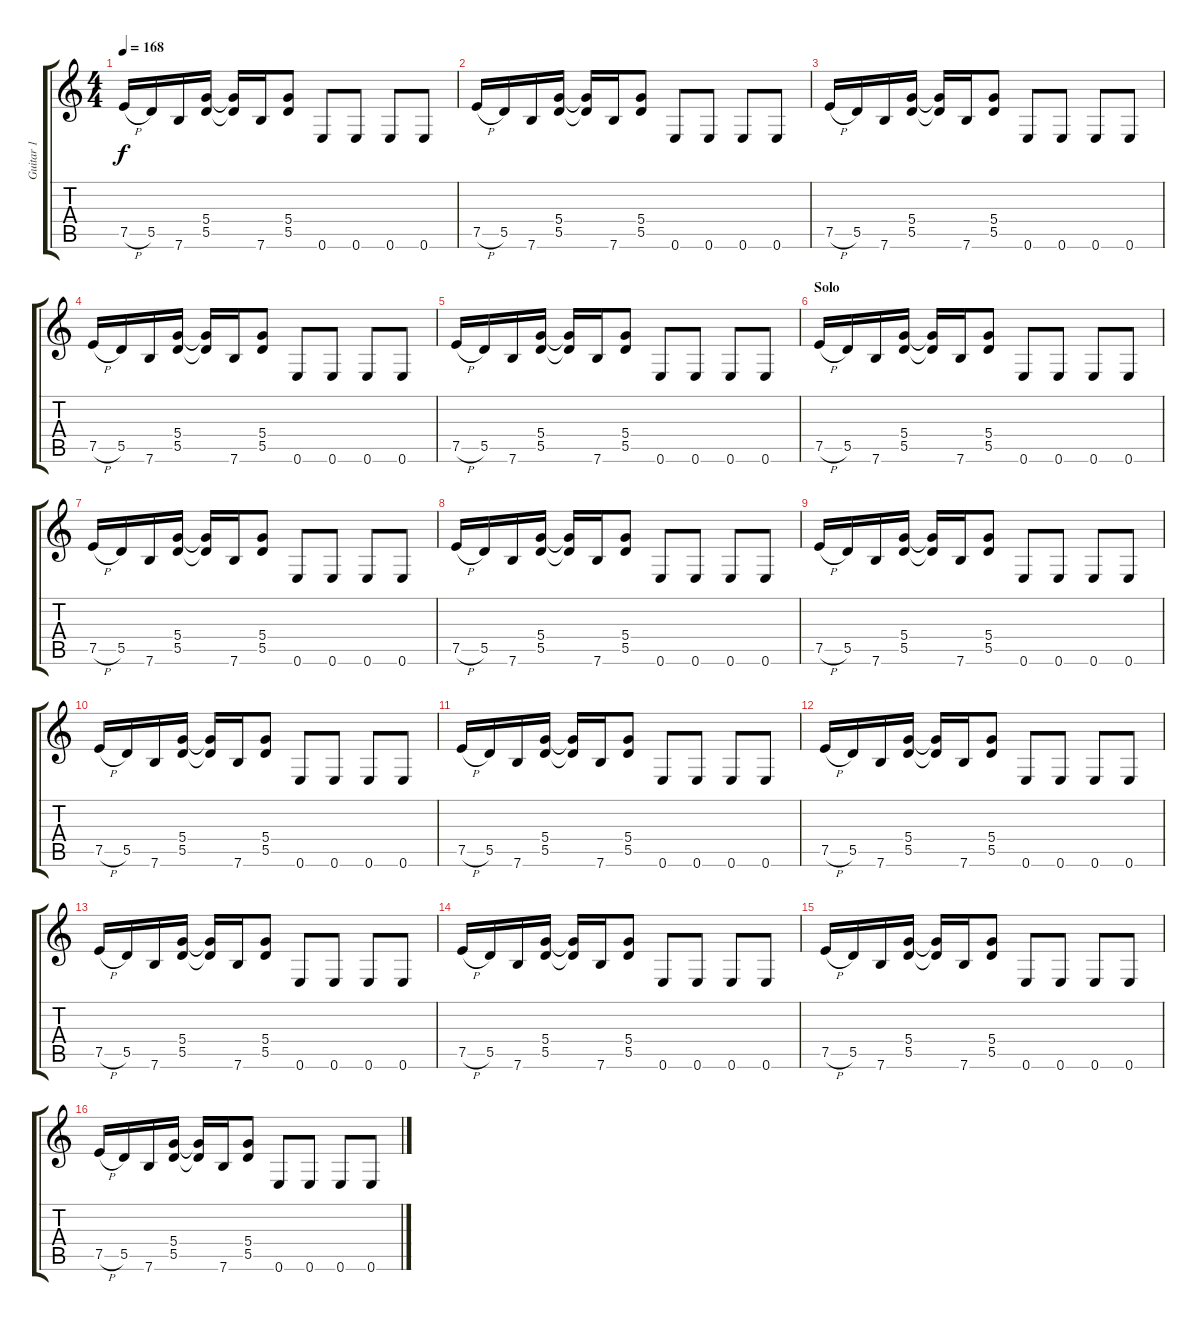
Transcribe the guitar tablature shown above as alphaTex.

\track ("Guitar 1" "Guitar 1") {instrument overdrivenguitar}
\staff {score tabs}
\tuning (E4 B3 G3 D3 A2 E2) {hide}
\ts (4 4)
\tempo 168
\clef g2
\ks c
7.5{h}.16{dy f} 5.5.16 7.6.16 (5.4 5.5).16 (5.4{t} 5.5{t}).16 7.6.16 (5.4 5.5).8 0.6.8 0.6.8 0.6.8 0.6.8 |
7.5{h}.16 5.5.16 7.6.16 (5.4 5.5).16 (5.4{t} 5.5{t}).16 7.6.16 (5.4 5.5).8 0.6.8 0.6.8 0.6.8 0.6.8 |
7.5{h}.16 5.5.16 7.6.16 (5.4 5.5).16 (5.4{t} 5.5{t}).16 7.6.16 (5.4 5.5).8 0.6.8 0.6.8 0.6.8 0.6.8 |
7.5{h}.16 5.5.16 7.6.16 (5.4 5.5).16 (5.4{t} 5.5{t}).16 7.6.16 (5.4 5.5).8 0.6.8 0.6.8 0.6.8 0.6.8 |
7.5{h}.16 5.5.16 7.6.16 (5.4 5.5).16 (5.4{t} 5.5{t}).16 7.6.16 (5.4 5.5).8 0.6.8 0.6.8 0.6.8 0.6.8 |
\section ("" "Solo")
7.5{h}.16 5.5.16 7.6.16 (5.4 5.5).16 (5.4{t} 5.5{t}).16 7.6.16 (5.4 5.5).8 0.6.8 0.6.8 0.6.8 0.6.8 |
7.5{h}.16 5.5.16 7.6.16 (5.4 5.5).16 (5.4{t} 5.5{t}).16 7.6.16 (5.4 5.5).8 0.6.8 0.6.8 0.6.8 0.6.8 |
7.5{h}.16 5.5.16 7.6.16 (5.4 5.5).16 (5.4{t} 5.5{t}).16 7.6.16 (5.4 5.5).8 0.6.8 0.6.8 0.6.8 0.6.8 |
7.5{h}.16 5.5.16 7.6.16 (5.4 5.5).16 (5.4{t} 5.5{t}).16 7.6.16 (5.4 5.5).8 0.6.8 0.6.8 0.6.8 0.6.8 |
7.5{h}.16 5.5.16 7.6.16 (5.4 5.5).16 (5.4{t} 5.5{t}).16 7.6.16 (5.4 5.5).8 0.6.8 0.6.8 0.6.8 0.6.8 |
7.5{h}.16 5.5.16 7.6.16 (5.4 5.5).16 (5.4{t} 5.5{t}).16 7.6.16 (5.4 5.5).8 0.6.8 0.6.8 0.6.8 0.6.8 |
7.5{h}.16 5.5.16 7.6.16 (5.4 5.5).16 (5.4{t} 5.5{t}).16 7.6.16 (5.4 5.5).8 0.6.8 0.6.8 0.6.8 0.6.8 |
7.5{h}.16 5.5.16 7.6.16 (5.4 5.5).16 (5.4{t} 5.5{t}).16 7.6.16 (5.4 5.5).8 0.6.8 0.6.8 0.6.8 0.6.8 |
7.5{h}.16 5.5.16 7.6.16 (5.4 5.5).16 (5.4{t} 5.5{t}).16 7.6.16 (5.4 5.5).8 0.6.8 0.6.8 0.6.8 0.6.8 |
7.5{h}.16 5.5.16 7.6.16 (5.4 5.5).16 (5.4{t} 5.5{t}).16 7.6.16 (5.4 5.5).8 0.6.8 0.6.8 0.6.8 0.6.8 |
7.5{h}.16 5.5.16 7.6.16 (5.4 5.5).16 (5.4{t} 5.5{t}).16 7.6.16 (5.4 5.5).8 0.6.8 0.6.8 0.6.8 0.6.8
